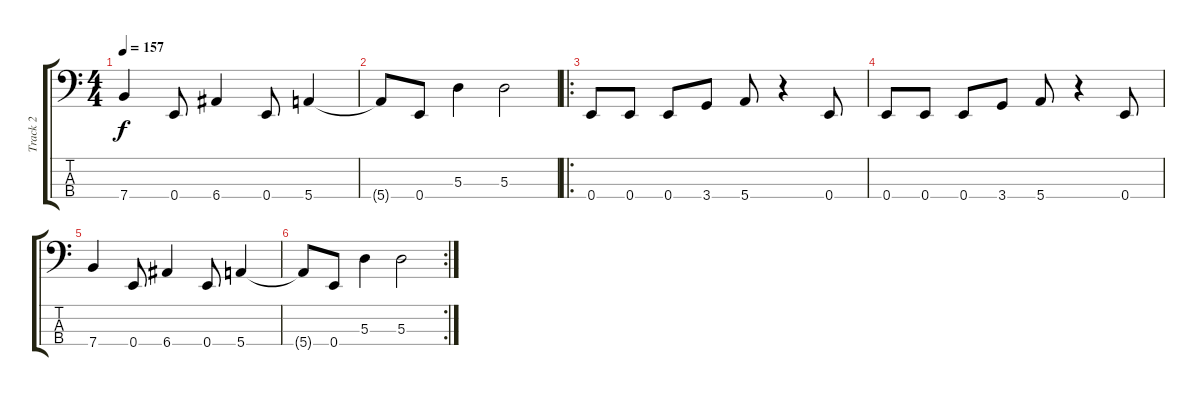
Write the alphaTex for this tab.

\track ("Track 2" "Track 2") {instrument electricbasspick}
\staff {score tabs}
\tuning (G2 D2 A1 E1) {hide}
\ts (4 4)
\tempo 157
\clef f4
\ks c
7.4.4{dy f} 0.4.8 6.4.4 0.4.8 5.4.4 |
5.4{t}.8 0.4.8 5.3.4 5.3.2 |
\ro
0.4.8{volume 10} 0.4.8 0.4.8 3.4.8 5.4.8 r.4 0.4.8 |
0.4.8 0.4.8 0.4.8 3.4.8 5.4.8 r.4 0.4.8 |
7.4.4 0.4.8 6.4.4 0.4.8 5.4.4 |
\rc 2
5.4{t}.8 0.4.8 5.3.4 5.3.2
